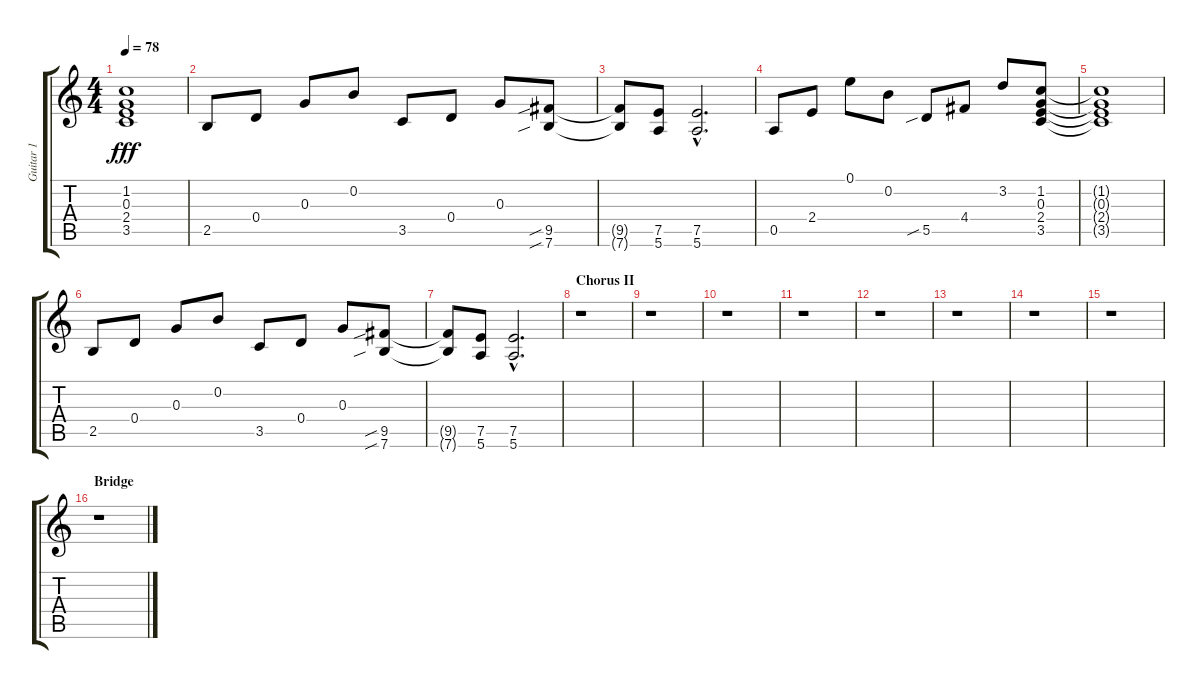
\track ("Guitar 1" "Guitar 1") {instrument electricguitarjazz}
\staff {score tabs}
\tuning (E4 B3 G3 D3 A2 E2) {hide}
\ts (4 4)
\tempo 78
\clef g2
\ks c
(1.2{t} 0.3{t} 2.4{t} 3.5{t}).1{dy fff} |
2.5.8 0.4.8 0.3.8 0.2.8 3.5.8 0.4.8 0.3.8 (9.5{sib} 7.6{sib}).8 |
(9.5{t} 7.6{t}).8 (7.5 5.6).8 (7.5{hac} 5.6{hac}).2{d} |
0.5.8 2.4.8 0.1.8 0.2.8 5.5{sib}.8 4.4.8 3.2.8 (1.2 0.3 2.4 3.5).8 |
(1.2{t} 0.3{t} 2.4{t} 3.5{t}).1 |
2.5.8 0.4.8 0.3.8 0.2.8 3.5.8 0.4.8 0.3.8 (9.5{sib} 7.6{sib}).8 |
(9.5{t} 7.6{t}).8 (7.5 5.6).8 (7.5{hac} 5.6{hac}).2{d} |
\section ("" "Chorus II")
r.1 |
r.1 |
r.1 |
r.1 |
r.1 |
r.1 |
r.1 |
r.1 |
\section ("" "Bridge")
r.1
